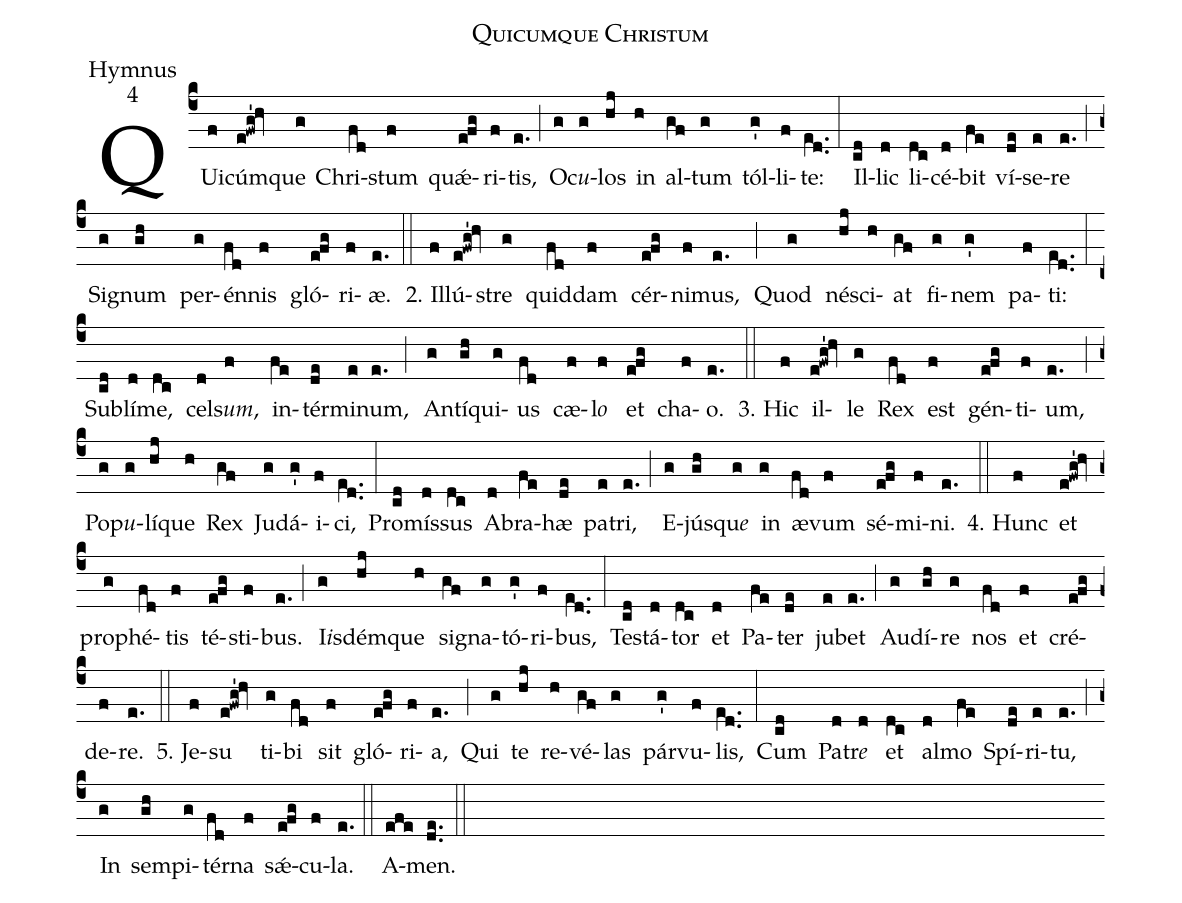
name:Quicumque Christum;
office-part:Hymnus;
mode:4;
%%
(c4) Q{Ui}(f)cúm(e!fwg'!hv)que(g) Chri(fd)stum(f) quǽ(efg)ri(f)tis,(e.) (;) O(g)c{<i>u</i>}(g)los(hj) in(h) al(gf)tum(g) tól(g')li(f)te:(e[ll:1]d..) (:) Il(cd)lic(d) li(dc)cé(d)bit(fe) ví(de)se(e)re(e.) (;) Si(g)gnum(gh) per(g)én(fd)nis(f) gló(efg)ri(f)æ.(e.) (::)
2. Il(f)lú(e!fwg'!hv)stre(g) quid(fd)dam(f) cér(efg)ni(f)mus,(e.) (;) Quod(g) né(hj)sci(h)at(gf) fi(g)nem(g') pa(f)ti:(e[ll:1]d..) (:) Su(cd)blí(d)me,(dc) cel(d)s<i>{u}m</i>,(f) in(fe)tér(de)mi(e)num,(e.) (;) An(g)tí(gh)qui(g)us(fd) cæ(f)l{<i>o</i>}(f) et(efg) cha(f)o.(e.) (::)
3. Hic(f) il(e!fwg'!hv)le(g) Rex(fd) est(f) gén(efg)ti(f)um,(e.) (;) Po(g)p{<i>u</i>}(g)lí(hj)que(h) Rex(gf) Ju(g)dá(g')i(f)ci,(e[ll:1]d..) (:) Pro(cd)mís(d)sus(dc) A(d)bra(fe)hæ(de) pa(e)tri,(e.) (;) E(g)jús(gh)q{u<i>e</i>}(g) in(g) æ(fd)vum(f) sé(efg)mi(f)ni.(e.) (::)
4. Hunc(f) et(e!fwg'!hv) pro(g)phé(fd)tis(f) té(efg)sti(f)bus.(e.) (;) {I}<i>i</i>s(g)dém(hj)que(h) si(gf)gna(g)tó(g')ri(f)bus,(e[ll:1]d..) (:) Te(cd)stá(d)tor(dc) et(d) Pa(fe)ter(de) ju(e)bet(e.) (;) Au(g)dí(gh)re(g) nos(fd) et(f) cré(efg)de(f)re.(e.) (::)
5. Je(f)su(e!fwg'!hv) ti(g)bi(fd) sit(f) gló(efg)ri(f)a,(e.) (;) Qui(g) te(hj) re(h)vé(gf)las(g) pár(g')vu(f)lis,(e[ll:1]d..) (:) Cum(cd) Pa(d)tr{<i>e</i>}(d) et(dc) al(d)mo(fe) Spí(de)ri(e)tu,(e.) (;) In(g) sem(gh)pi(g)tér(fd)na(f) sǽ(efg)cu(f)la.(e.) (::)
A(efe)men.(de..) (::)
